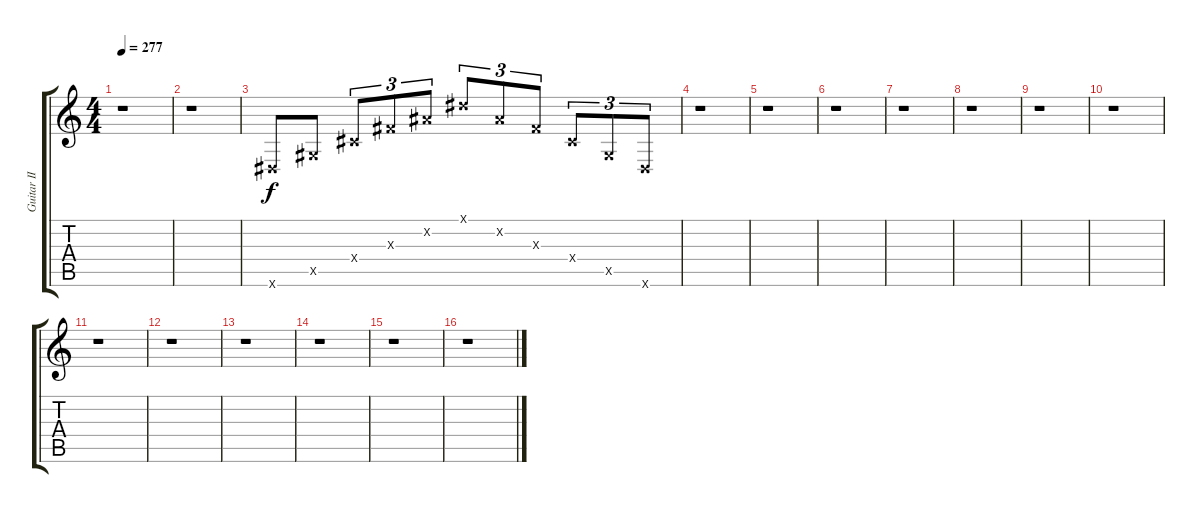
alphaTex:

\track ("Guitar II" "Guitar II") {instrument overdrivenguitar}
\staff {score tabs}
\tuning (Eb4 Bb3 Gb3 Db3 Ab2 Eb2) {hide}
\ts (4 4)
\tempo 277
\clef g2
\ks c
r.1{dy f} |
r.1 |
0.6{x}.8 0.5{x}.8 0.4{x}.8{tu (3 2)} 0.3{x}.8{tu (3 2)} 0.2{x}.8{tu (3 2)} 0.1{x}.8{tu (3 2)} 0.2{x}.8{tu (3 2)} 0.3{x}.8{tu (3 2)} 0.4{x}.8{tu (3 2)} 0.5{x}.8{tu (3 2)} 0.6{x}.8{tu (3 2)} |
r.1 |
r.1 |
r.1 |
r.1 |
r.1 |
r.1 |
r.1 |
r.1 |
r.1 |
r.1 |
r.1 |
r.1 |
r.1
